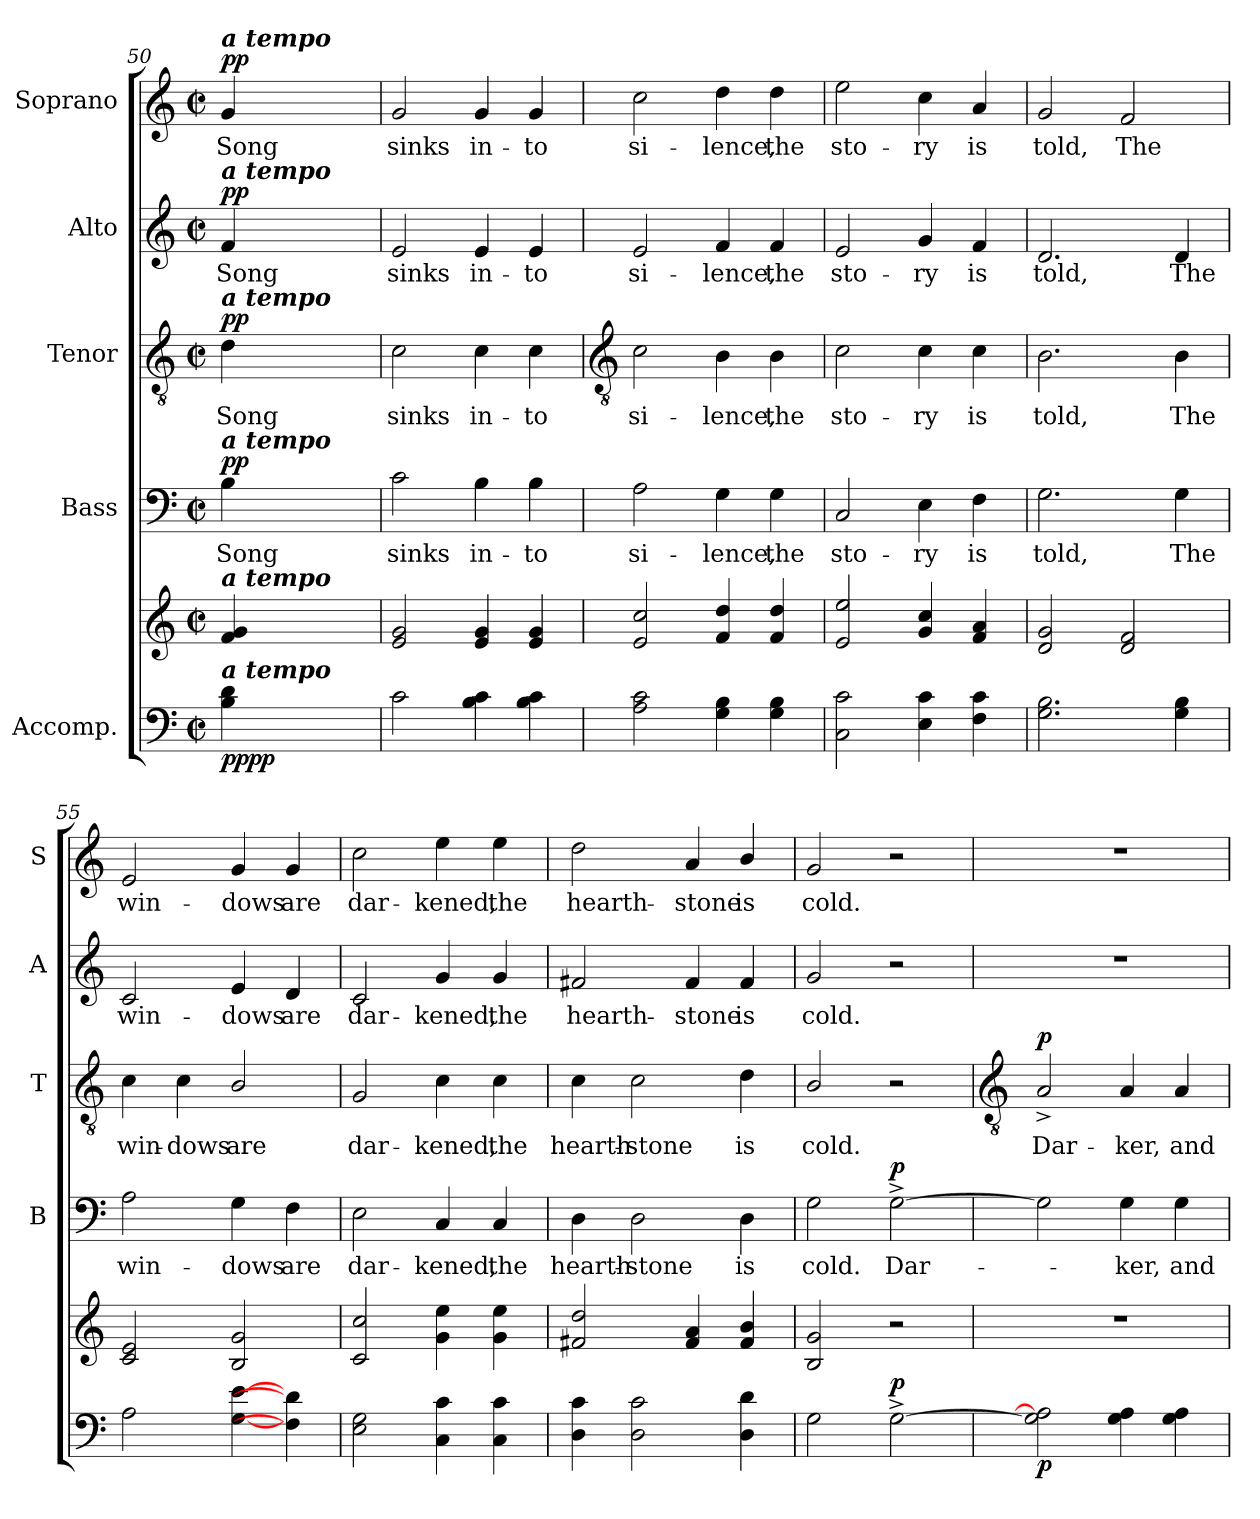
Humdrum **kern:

**kern	**kern	**dynam	**kern	**text	**dynam	**kern	**text	**dynam	**kern	**text	**dynam	**kern	**text	**dynam
*part5	*part5	*part5	*part4	*part4	*part4	*part3	*part3	*part3	*part2	*part2	*part2	*part1	*part1	*part1
*staff6	*staff5	*staff5/6	*staff4	*staff4	*staff4	*staff3	*staff3	*staff3	*staff2	*staff2	*staff2	*staff1	*staff1	*staff1
*I"Accomp.	*	*	*I"Bass	*	*	*I"Tenor	*	*	*I"Alto	*	*	*I"Soprano	*	*
*	*	*	*I'B	*	*	*I'T	*	*	*I'A	*	*	*I'S	*	*
*clefF4	*clefG2	*	*clefF4	*	*	*clefGv2	*	*	*clefG2	*	*	*clefG2	*	*
*k[]	*k[]	*	*k[]	*	*	*k[]	*	*	*k[]	*	*	*k[]	*	*
*C:	*C:	*	*C:	*	*	*C:	*	*	*C:	*	*	*C:	*	*
*M2/2	*M2/2	*	*M2/2	*	*	*M2/2	*	*	*M2/2	*	*	*M2/2	*	*
*met(c|)	*met(c|)	*	*met(c|)	*	*	*met(c|)	*	*	*met(c|)	*	*	*met(c|)	*	*
=50A	=50A	=50A	=50A	=50A	=50A	=50A	=50A	=50A	=50A	=50A	=50A	=50A	=50A	=50A
*	*^	*	*	*	*	*	*	*	*	*	*	*	*	*
!	!	!	!	!	!	!	!	!	!	!	!	!	!LO:TX:a:Bi:t=a tempo	!	!
!	!	!	!	!	!	!	!	!	!	!LO:TX:a:Bi:t=a tempo	!	!	!	!	!
!	!	!	!	!	!	!	!LO:TX:a:Bi:t=a tempo	!	!	!	!	!	!	!	!
!	!	!	!	!LO:TX:a:Bi:t=a tempo	!	!	!	!	!	!	!	!	!	!	!
!	!LO:TX:a:Bi:t=a tempo	!	!	!	!	!	!	!	!	!	!	!	!	!	!
!LO:TX:a:Bi:t=a tempo	!	!	!	!	!	!	!	!	!	!	!	!	!	!	!
!	!	!	!LO:DY:b=2	!	!LO:LY:b	!	!	!LO:LY:b	!	!	!LO:LY:b	!	!	!LO:LY:b	!
!	!	!	!LO:DY:n=1:b	!	!	!LO:DY:b	!	!	!LO:DY:b	!	!	!LO:DY:b	!	!	!LO:DY:b
4B 4d	4f/ 4g/	1ryy	pp pp	4B	Song	pp	4d	Song	pp	4f	Song	pp	4g	Song	pp
2.ryy	2.ryy	.	.	2.ryy	.	.	2.ryy	.	.	2.ryy	.	.	2.ryy	.	.
*	*v	*v	*	*	*	*	*	*	*	*	*	*	*	*	*
=51	=51	=51	=51	=51	=51	=51	=51	=51	=51	=51	=51	=51	=51	=51
!	!	!	!	!LO:LY:b	!	!	!LO:LY:b	!	!	!LO:LY:b	!	!	!LO:LY:b	!
2c\	2e/ 2g/	.	2c	sinks	.	2c	sinks	.	2e	sinks	.	2g	sinks	.
!	!	!	!	!LO:LY:b	!	!	!LO:LY:b	!	!	!LO:LY:b	!	!	!LO:LY:b	!
4B 4c	4e/ 4g/	.	4B	in-	.	4c	in-	.	4e	in-	.	4g	in-	.
!	!	!	!	!LO:LY:b	!	!	!LO:LY:b	!	!	!LO:LY:b	!	!	!LO:LY:b	!
4B 4c	4e/ 4g/	.	4B	-to	.	4c	-to	.	4e	-to	.	4g	-to	.
!!LO:LB:g=z
=52	=52	=52	=52	=52	=52	=52	=52	=52	=52	=52	=52	=52	=52	=52
*	*	*	*	*	*	*clefGv2	*	*	*	*	*	*	*	*
!	!	!	!	!LO:LY:b	!	!	!LO:LY:b	!	!	!LO:LY:b	!	!	!LO:LY:b	!
2A 2c	2e 2cc	.	2A	si-	.	2c	si-	.	2e	si-	.	2cc	si-	.
!	!	!	!	!LO:LY:b	!	!	!LO:LY:b	!	!	!LO:LY:b	!	!	!LO:LY:b	!
4G 4B	4f 4dd	.	4G	-lence,	.	4B	-lence,	.	4f	-lence,	.	4dd	-lence,	.
!	!	!	!	!LO:LY:b	!	!	!LO:LY:b	!	!	!LO:LY:b	!	!	!LO:LY:b	!
4G 4B	4f 4dd	.	4G	the	.	4B	the	.	4f	the	.	4dd	the	.
=53	=53	=53	=53	=53	=53	=53	=53	=53	=53	=53	=53	=53	=53	=53
!	!	!	!	!LO:LY:b	!	!	!LO:LY:b	!	!	!LO:LY:b	!	!	!LO:LY:b	!
2C\ 2c\	2e 2ee	.	2C	sto-	.	2c	sto-	.	2e	sto-	.	2ee	sto-	.
!	!	!	!	!LO:LY:b	!	!	!LO:LY:b	!	!	!LO:LY:b	!	!	!LO:LY:b	!
4E 4c	4g 4cc	.	4E	-ry	.	4c	-ry	.	4g	-ry	.	4cc	-ry	.
!	!	!	!	!LO:LY:b	!	!	!LO:LY:b	!	!	!LO:LY:b	!	!	!LO:LY:b	!
4F 4c	4f 4a	.	4F	is	.	4c	is	.	4f	is	.	4a	is	.
=54	=54	=54	=54	=54	=54	=54	=54	=54	=54	=54	=54	=54	=54	=54
!	!	!	!	!LO:LY:b	!	!	!LO:LY:b	!	!	!LO:LY:b	!	!	!LO:LY:b	!
2.G 2.B	2d 2g	.	2.G	told,	.	2.B	told,	.	2.d	told,	.	2g	told,	.
!	!	!	!	!	!	!	!	!	!	!	!	!	!LO:LY:b	!
.	2d 2f	.	.	.	.	.	.	.	.	.	.	2f	The	.
!	!	!	!	!LO:LY:b	!	!	!LO:LY:b	!	!	!LO:LY:b	!	!	!	!
4G 4B	.	.	4G	The	.	4B	The	.	4d	The	.	.	.	.
=55	=55	=55	=55	=55	=55	=55	=55	=55	=55	=55	=55	=55	=55	=55
!	!	!	!	!LO:LY:b	!	!	!LO:LY:b	!	!	!LO:LY:b	!	!	!LO:LY:b	!
2A\	2c 2e	.	2A	win-	.	4c	win-	.	2c	win-	.	2e	win-	.
!	!	!	!	!	!	!	!LO:LY:b	!	!	!	!	!	!	!
.	.	.	.	.	.	4c	-dows	.	.	.	.	.	.	.
!	!	!	!	!LO:LY:b	!	!	!LO:LY:b	!	!	!LO:LY:b	!	!	!LO:LY:b	!
[4G [4e	2B 2g	.	4G	-dows	.	2B/	are	.	4e	-dows	.	4g	-dows	.
!	!	!	!	!LO:LY:b	!	!	!	!	!	!LO:LY:b	!	!	!LO:LY:b	!
4F] 4d]	.	.	4F	are	.	.	.	.	4d	are	.	4g	are	.
=56	=56	=56	=56	=56	=56	=56	=56	=56	=56	=56	=56	=56	=56	=56
!	!	!	!	!LO:LY:b	!	!	!LO:LY:b	!	!	!LO:LY:b	!	!	!LO:LY:b	!
2E 2G	2c 2cc	.	2E	dar-	.	2G	dar-	.	2c	dar-	.	2cc	dar-	.
!	!	!	!	!LO:LY:b	!	!	!LO:LY:b	!	!	!LO:LY:b	!	!	!LO:LY:b	!
4C 4c	4g 4ee	.	4C	-kened,	.	4c	-kened,	.	4g	-kened,	.	4ee	-kened,	.
!	!	!	!	!LO:LY:b	!	!	!LO:LY:b	!	!	!LO:LY:b	!	!	!LO:LY:b	!
4C 4c	4g 4ee	.	4C	the	.	4c	the	.	4g	the	.	4ee	the	.
=57	=57	=57	=57	=57	=57	=57	=57	=57	=57	=57	=57	=57	=57	=57
!	!	!	!	!LO:LY:b	!	!	!LO:LY:b	!	!	!LO:LY:b	!	!	!LO:LY:b	!
4D 4c	2f#X 2dd	.	4D	hearth-	.	4c	hearth-	.	2f#X	hearth-	.	2dd	hearth-	.
!	!	!	!	!LO:LY:b	!	!	!LO:LY:b	!	!	!	!	!	!	!
2D 2c	.	.	2D	-stone	.	2c	-stone	.	.	.	.	.	.	.
!	!	!	!	!	!	!	!	!	!	!LO:LY:b	!	!	!LO:LY:b	!
.	4f# 4a	.	.	.	.	.	.	.	4f#	-stone	.	4a	-stone	.
!	!	!	!	!LO:LY:b	!	!	!LO:LY:b	!	!	!LO:LY:b	!	!	!LO:LY:b	!
4D\ 4d\	4f#/ 4b/	.	4D	is	.	4d	is	.	4f#	is	.	4b/	is	.
=58	=58	=58	=58	=58	=58	=58	=58	=58	=58	=58	=58	=58	=58	=58
!	!	!	!	!LO:LY:b	!	!	!LO:LY:b	!	!	!LO:LY:b	!	!	!LO:LY:b	!
2G	2B 2g	.	2G	cold.	.	2B/	cold.	.	2g	cold.	.	2g	cold.	.
!	!	!LO:DY:a=2	!	!LO:LY:b	!LO:DY:b	!	!	!	!	!	!	!	!	!
[2G^	2r	p	[2G^	Dar-	p	2r	.	.	2r	.	.	2r	.	.
!!LO:LB:g=z
=59	=59	=59	=59	=59	=59	=59	=59	=59	=59	=59	=59	=59	=59	=59
*	*	*	*	*	*	*clefGv2	*	*	*	*	*	*	*	*
*^	*	*	*	*	*	*	*	*	*	*	*	*	*	*
!	!	!	!LO:DY:b=2	!	!	!	!	!LO:LY:b	!LO:DY:b	!	!	!	!	!	!
1ryy	2G\] 2A\]	1r	p	2G]	.	.	2A^	Dar-	p	1r	.	.	1r	.	.
!	!	!	!	!	!LO:LY:b	!	!	!LO:LY:b	!	!	!	!	!	!	!
.	4G\ 4A\	.	.	4G	ker,	.	4A	-ker,	.	.	.	.	.	.	.
!	!	!	!	!	!LO:LY:b	!	!	!LO:LY:b	!	!	!	!	!	!	!
.	4G\ 4A\	.	.	4G	and	.	4A	and	.	.	.	.	.	.	.
*v	*v	*	*	*	*	*	*	*	*	*	*	*	*	*	*
=	=	=	=	=	=	=	=	=	=	=	=	=	=	=
*-	*-	*-	*-	*-	*-	*-	*-	*-	*-	*-	*-	*-	*-	*-
